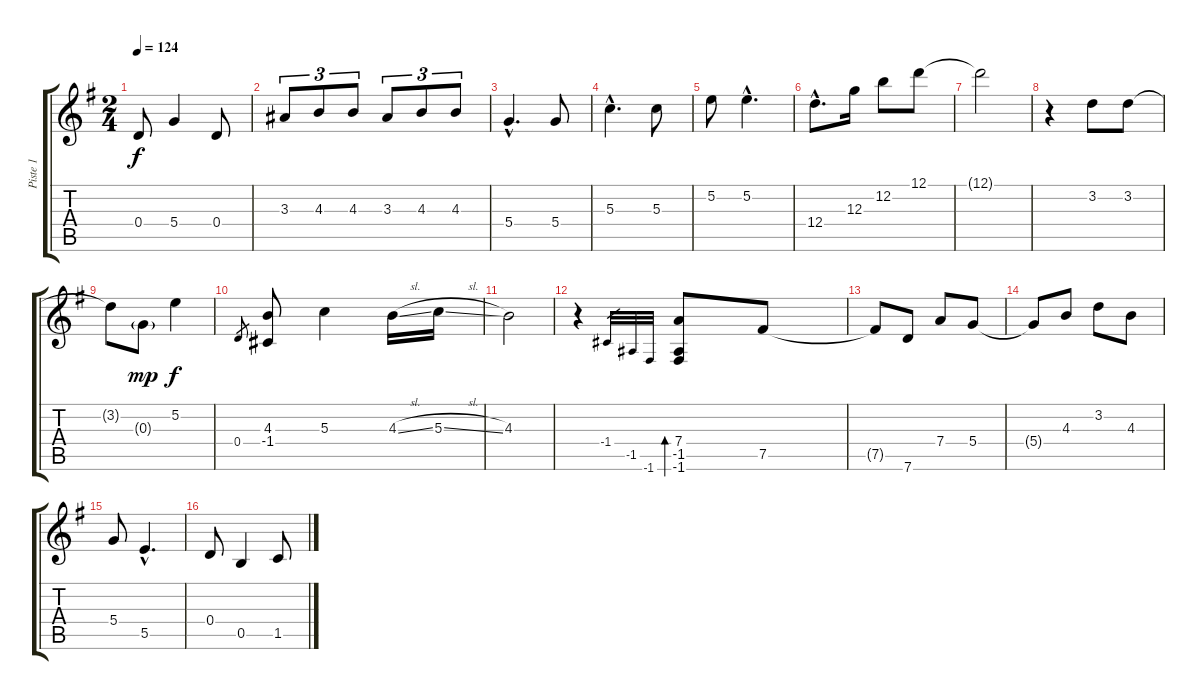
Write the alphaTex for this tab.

\track ("Piste 1" "Piste 1") {instrument acousticguitarsteel}
\staff {score tabs}
\tuning (D4 B3 G3 D3 B2 G2) {hide}
\ts (2 4)
\tempo 124
\clef g2
\ks g
0.4.8{dy f} 5.4.4 0.4.8 |
3.3.8{tu (3 2)} 4.3.8{tu (3 2)} 4.3.8{tu (3 2)} 3.3.8{tu (3 2)} 4.3.8{tu (3 2)} 4.3.8{tu (3 2)} |
5.4{hac}.4{d} 5.4.8 |
5.3{hac}.4{d} 5.3.8 |
5.2.8 5.2{hac}.4{d} |
12.4{hac}.8{d} 12.3.16 12.2.8 12.1.8 |
12.1{t}.2 |
r.4 3.2.8 3.2.8 |
3.2{t}.8 0.3{g}.8{dy mp} 5.2.4{dy f} |
0.4.8{gr} (4.3 -1.4).8 5.3.4 4.3{sl}.16 5.3{sl}.16 |
4.3.2 |
r.4 -1.4.32{gr} -1.5.32{gr} -1.6.32{gr} (7.4 -1.5 -1.6).8{bd 60} 7.5.8 |
7.5{t}.8 7.6.8 7.4.8 5.4.8 |
5.4{t}.8 4.3.8 3.2.8 4.3.8 |
5.4.8 5.5{hac}.4{d} |
0.4.8 0.5.4 1.5.8
